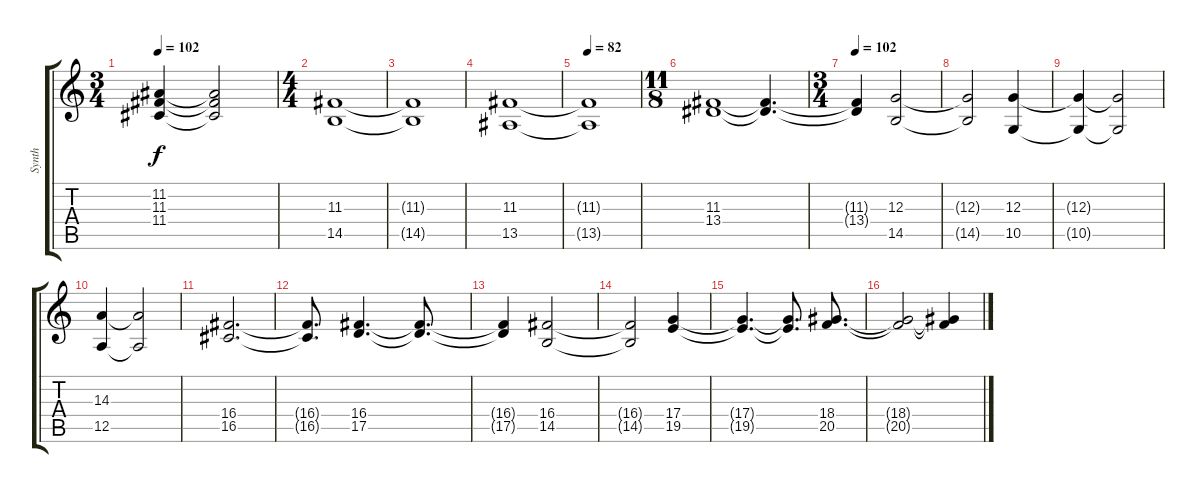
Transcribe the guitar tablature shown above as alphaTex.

\track ("Synth" "Synth") {instrument stringensemble1}
\staff {score tabs}
\tuning (E4 B3 G3 D3 A2 E2) {hide}
\ts (3 4)
\tempo 102
\clef g2
\ks c
(11.2 11.3 11.4).4{dy f} (11.2{t} 11.3{t} 11.4{t}).2 |
\ts (4 4)
(11.3 14.5).1 |
(11.3{t} 14.5{t}).1 |
(11.3 13.5).1 |
\tempo 82
(11.3{t} 13.5{t}).1 |
\ts (11 8)
(11.3 13.4).1 (11.3{t} 13.4{t}).4{d} |
\ts (3 4)
\tempo 102
(11.3{t} 13.4{t}).4 (12.3 14.5).2 |
(12.3{t} 14.5{t}).2 (12.3 10.5).4 |
(12.3{t} 10.5{t}).4 (12.3{t} 10.5{t}).2 |
(14.3 12.5).4 (14.3{t} 12.5{t}).2 |
(16.4 16.5).2{d} |
(16.4{t} 16.5{t}).8{d} (16.4 17.5).4{d} (16.4{t} 17.5{t}).8{d} |
(16.4{t} 17.5{t}).4 (16.4 14.5).2 |
(16.4{t} 14.5{t}).2 (17.4 19.5).4 |
(17.4{t} 19.5{t}).4{d} (17.4{t} 19.5{t}).8{d} (18.4 20.5).8{d} |
(18.4{t} 20.5{t}).2 (18.4{t} 20.5{t}).4
